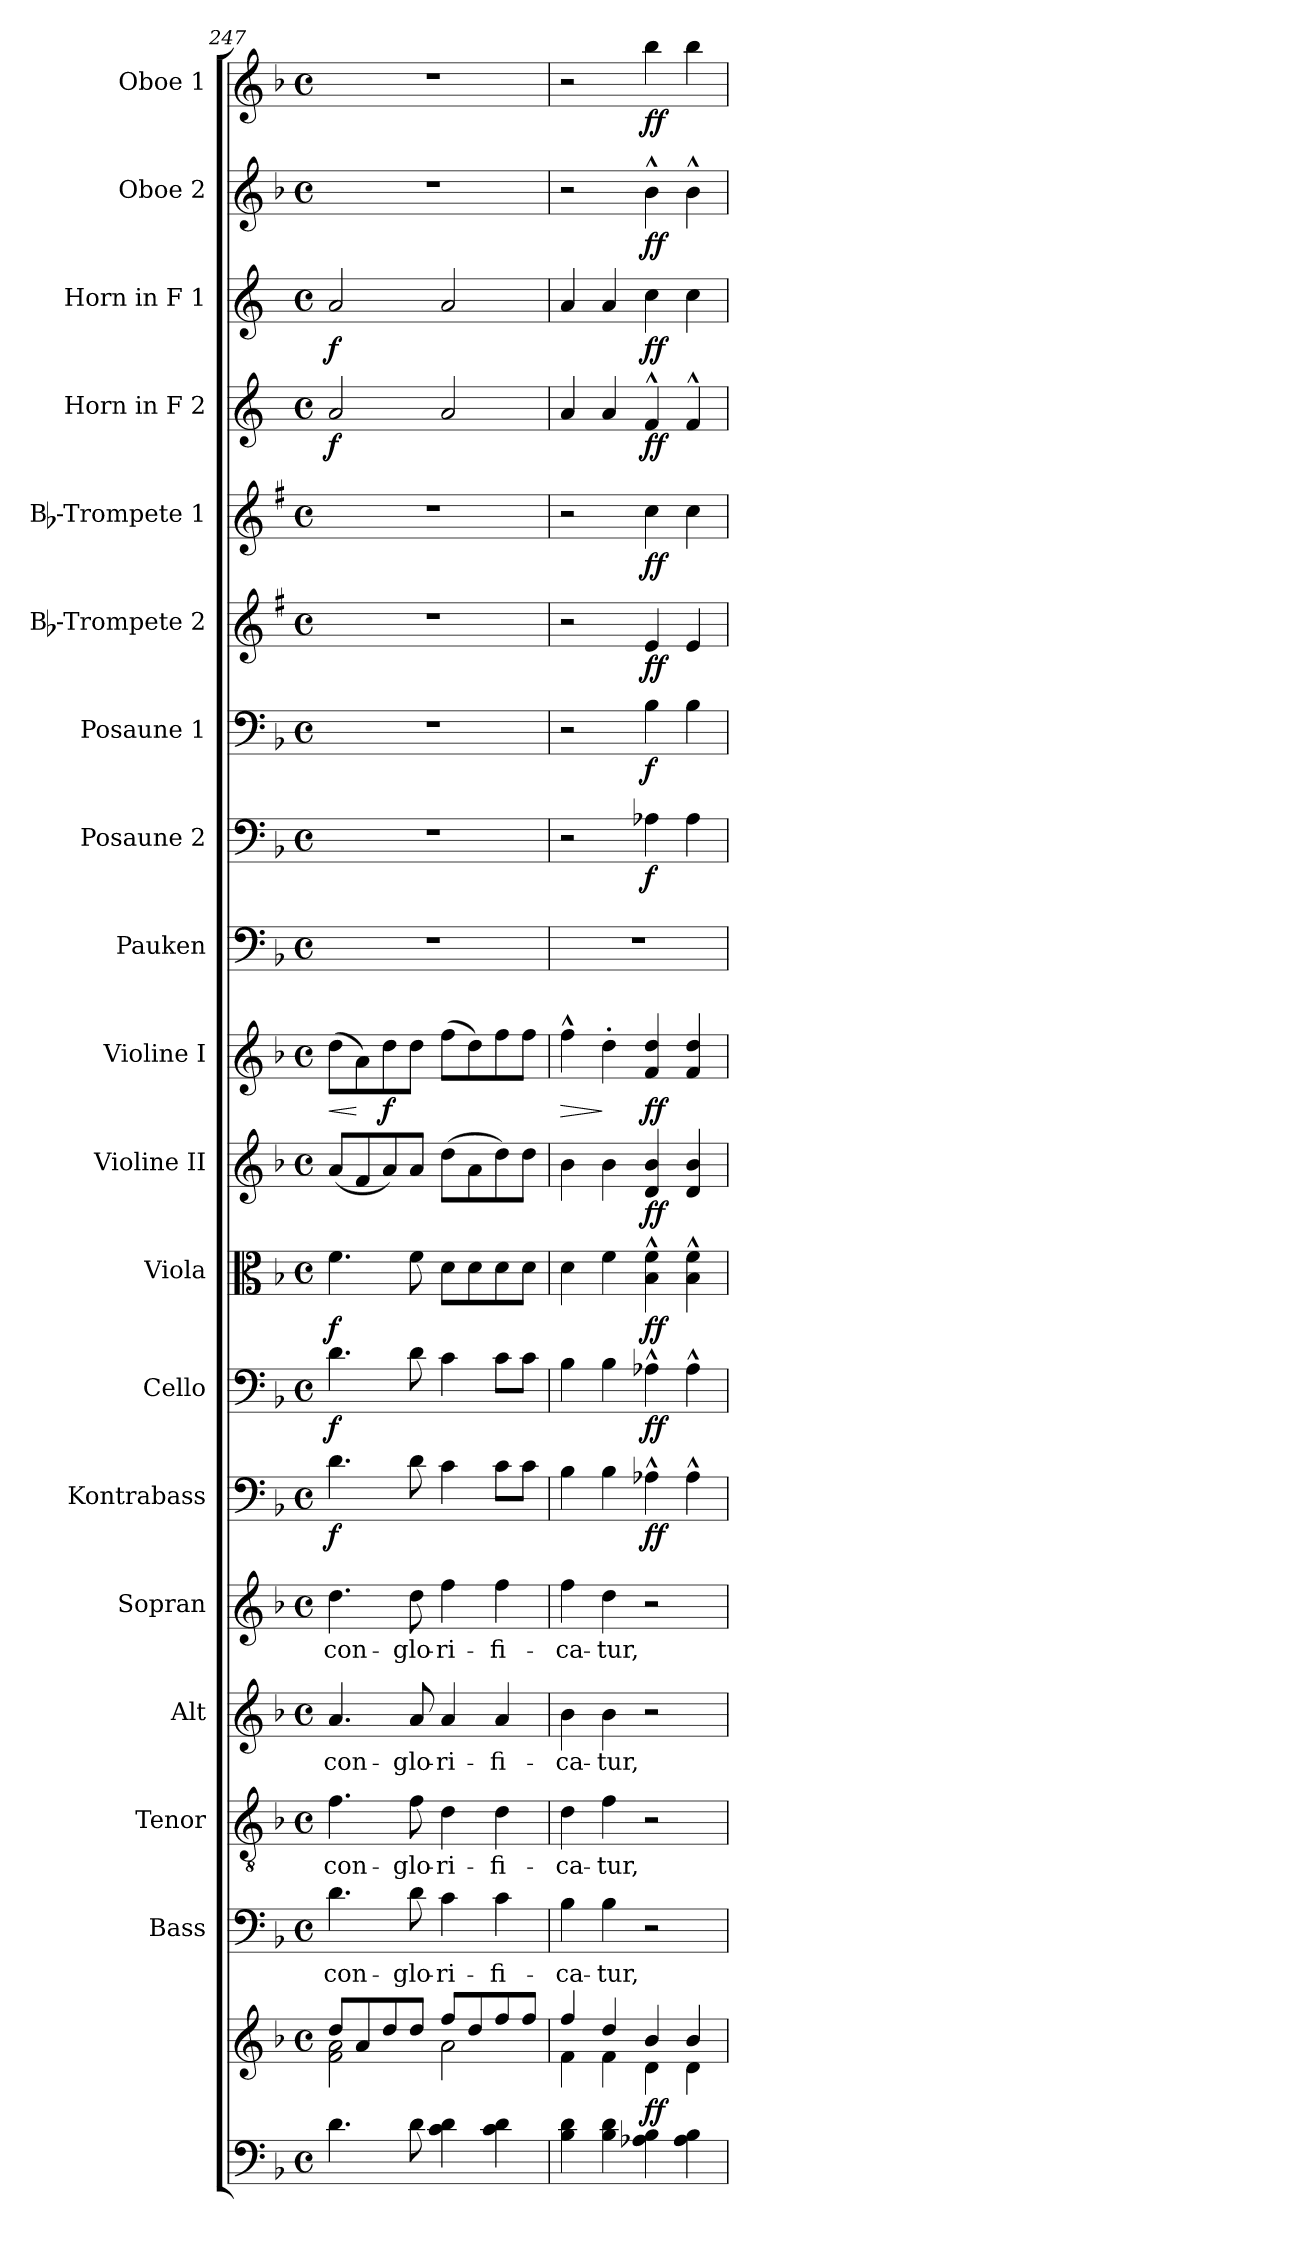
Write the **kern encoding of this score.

**kern	**kern	**dynam	**kern	**text	**kern	**text	**kern	**text	**kern	**text	**kern	**dynam	**kern	**dynam	**kern	**dynam	**kern	**dynam	**kern	**dynam	**kern	**kern	**dynam	**kern	**dynam	**kern	**dynam	**kern	**dynam	**kern	**dynam	**kern	**dynam	**kern	**dynam	**kern	**dynam
*part19	*part19	*part19	*part18	*part18	*part17	*part17	*part16	*part16	*part15	*part15	*part14	*part14	*part13	*part13	*part12	*part12	*part11	*part11	*part10	*part10	*part9	*part8	*part8	*part7	*part7	*part6	*part6	*part5	*part5	*part4	*part4	*part3	*part3	*part2	*part2	*part1	*part1
*staff20	*staff19	*staff19/20	*staff18	*staff18	*staff17	*staff17	*staff16	*staff16	*staff15	*staff15	*staff14	*staff14	*staff13	*staff13	*staff12	*staff12	*staff11	*staff11	*staff10	*staff10	*staff9	*staff8	*staff8	*staff7	*staff7	*staff6	*staff6	*staff5	*staff5	*staff4	*staff4	*staff3	*staff3	*staff2	*staff2	*staff1	*staff1
*	*	*	*I"Bass	*	*I"Tenor	*	*I"Alt	*	*I"Sopran	*	*I"Kontrabass	*	*I"Cello	*	*I"Viola	*	*I"Violine II	*	*I"Violine I	*	*I"Pauken	*I"Posaune 2	*	*I"Posaune 1	*	*I"Bb-Trompete 2	*	*I"Bb-Trompete 1	*	*I"Horn in F 2	*	*I"Horn in F 1	*	*I"Oboe 2	*	*I"Oboe 1	*
*	*	*	*I'B.	*	*I'T.	*	*I'A.	*	*I'S.	*	*I'Kb.	*	*	*	*I'Vla.	*	*I'Vl. II	*	*I'Vl. I	*	*I'Pk.	*I'Pos. 2	*	*I'Pos. 1	*	*I'Bb Trp. 2	*	*I'Bb Trp. 1	*	*	*	*	*	*I'Ob. 2	*	*I'Ob. 1	*
*clefF4	*clefG2	*	*clefF4	*	*clefGv2	*	*clefG2	*	*clefG2	*	*clefF4	*	*clefF4	*	*clefC3	*	*clefG2	*	*clefG2	*	*clefF4	*clefF4	*	*clefF4	*	*clefG2	*	*clefG2	*	*clefG2	*	*clefG2	*	*clefG2	*	*clefG2	*
*	*	*	*	*	*	*	*	*	*	*	*ITrd7c12	*	*	*	*	*	*	*	*	*	*	*	*	*	*	*ITrd1c2	*	*ITrd1c2	*	*ITrd4c7	*	*ITrd4c7	*	*	*	*	*
*k[b-]	*k[b-]	*	*k[b-]	*	*k[b-]	*	*k[b-]	*	*k[b-]	*	*k[b-]	*	*k[b-]	*	*k[b-]	*	*k[b-]	*	*k[b-]	*	*k[b-]	*k[b-]	*	*k[b-]	*	*k[b-]	*	*k[b-]	*	*k[b-]	*	*k[b-]	*	*k[b-]	*	*k[b-]	*
*F:	*F:	*	*F:	*	*F:	*	*F:	*	*F:	*	*F:	*	*F:	*	*F:	*	*F:	*	*F:	*	*F:	*F:	*	*F:	*	*F:	*	*F:	*	*F:	*	*F:	*	*F:	*	*F:	*
*M4/4	*M4/4	*	*M4/4	*	*M4/4	*	*M4/4	*	*M4/4	*	*M4/4	*	*M4/4	*	*M4/4	*	*M4/4	*	*M4/4	*	*M4/4	*M4/4	*	*M4/4	*	*M4/4	*	*M4/4	*	*M4/4	*	*M4/4	*	*M4/4	*	*M4/4	*
*met(c)	*met(c)	*	*met(c)	*	*met(c)	*	*met(c)	*	*met(c)	*	*met(c)	*	*met(c)	*	*met(c)	*	*met(c)	*	*met(c)	*	*met(c)	*met(c)	*	*met(c)	*	*met(c)	*	*met(c)	*	*met(c)	*	*met(c)	*	*met(c)	*	*met(c)	*
=247	=247	=247	=247	=247	=247	=247	=247	=247	=247	=247	=247	=247	=247	=247	=247	=247	=247	=247	=247	=247	=247	=247	=247	=247	=247	=247	=247	=247	=247	=247	=247	=247	=247	=247	=247	=247	=247
*	*^	*	*	*	*	*	*	*	*	*	*	*	*	*	*	*	*	*	*	*	*	*	*	*	*	*	*	*	*	*	*	*	*	*	*	*	*
!	!	!	!	!	!LO:LY:b	!	!LO:LY:b	!	!LO:LY:b	!	!LO:LY:b	!	!LO:DY:b	!	!LO:DY:b	!	!LO:DY:b	!	!	!	!LO:HP:b	!	!	!	!	!	!	!	!	!	!	!LO:DY:b	!	!LO:DY:b	!	!	!	!
4.d\	8dd/L	2f\ 2a\	.	4.d\	con-	4.f\	con-	4.a/	con-	4.dd\	con-	4.D\	f	4.d\	f	4.f\	f	(<8a/L	.	(>8dd\L	<	1r	1r	.	1r	.	1r	.	1r	.	2d/	f	2d/	f	1r	.	1r	.
.	8a/	.	.	.	.	.	.	.	.	.	.	.	.	.	.	.	.	8f/	.	8a\)	[	.	.	.	.	.	.	.	.	.	.	.	.	.	.	.	.	.
!	!	!	!	!	!	!	!	!	!	!	!	!	!	!	!	!	!	!	!	!	!LO:DY:b	!	!	!	!	!	!	!	!	!	!	!	!	!	!	!	!	!
.	8dd/	.	.	.	.	.	.	.	.	.	.	.	.	.	.	.	.	8a/)	.	8dd\	f	.	.	.	.	.	.	.	.	.	.	.	.	.	.	.	.	.
!	!	!	!	!	!LO:LY:b	!	!LO:LY:b	!	!LO:LY:b	!	!LO:LY:b	!	!	!	!	!	!	!	!	!	!	!	!	!	!	!	!	!	!	!	!	!	!	!	!	!	!	!
8d\	8dd/J	.	.	8d\	-glo-	8f\	-glo-	8a/	-glo-	8dd\	-glo-	8D\	.	8d\	.	8f\	.	8a/J	.	8dd\J	.	.	.	.	.	.	.	.	.	.	.	.	.	.	.	.	.	.
!	!	!	!	!	!LO:LY:b	!	!LO:LY:b	!	!LO:LY:b	!	!LO:LY:b	!	!	!	!	!	!	!	!	!	!	!	!	!	!	!	!	!	!	!	!	!	!	!	!	!	!	!
4c\ 4d\	8ff/L	2a\	.	4c\	-ri-	4d\	-ri-	4a/	-ri-	4ff\	-ri-	4C\	.	4c\	.	8d\L	.	(>8dd\L	.	(>8ff\L	.	.	.	.	.	.	.	.	.	.	2d/	.	2d/	.	.	.	.	.
.	8dd/	.	.	.	.	.	.	.	.	.	.	.	.	.	.	8d\	.	8a\	.	8dd\)	.	.	.	.	.	.	.	.	.	.	.	.	.	.	.	.	.	.
!	!	!	!	!	!LO:LY:b	!	!LO:LY:b	!	!LO:LY:b	!	!LO:LY:b	!	!	!	!	!	!	!	!	!	!	!	!	!	!	!	!	!	!	!	!	!	!	!	!	!	!	!
4c\ 4d\	8ff/	.	.	4c\	-fi-	4d\	-fi-	4a/	-fi-	4ff\	-fi-	8C\L	.	8c\L	.	8d\	.	8dd\)	.	8ff\	.	.	.	.	.	.	.	.	.	.	.	.	.	.	.	.	.	.
.	8ff/J	.	.	.	.	.	.	.	.	.	.	8C\J	.	8c\J	.	8d\J	.	8dd\J	.	8ff\J	.	.	.	.	.	.	.	.	.	.	.	.	.	.	.	.	.	.
=248	=248	=248	=248	=248	=248	=248	=248	=248	=248	=248	=248	=248	=248	=248	=248	=248	=248	=248	=248	=248	=248	=248	=248	=248	=248	=248	=248	=248	=248	=248	=248	=248	=248	=248	=248	=248	=248	=248
!	!	!	!	!	!LO:LY:b	!	!LO:LY:b	!	!LO:LY:b	!	!LO:LY:b	!	!	!	!	!	!	!	!	!	!LO:HP:b	!	!	!	!	!	!	!	!	!	!	!	!	!	!	!	!	!
4B-\ 4d\	4ff/	4f\	.	4B-\	-ca-	4d\	-ca-	4b-\	-ca-	4ff\	-ca-	4BB-\	.	4B-\	.	4d\	.	4b-\	.	4ff^^>\	>	1r	2r	.	2r	.	2r	.	2r	.	4d/	.	4d/	.	2r	.	2r	.
!	!	!	!	!	!LO:LY:b	!	!LO:LY:b	!	!LO:LY:b	!	!LO:LY:b	!	!	!	!	!	!	!	!	!	!	!	!	!	!	!	!	!	!	!	!	!	!	!	!	!	!	!
4B-\ 4d\	4dd/	4f\	.	4B-\	-tur,	4f\	-tur,	4b-\	-tur,	4dd\	-tur,	4BB-\	.	4B-\	.	4f\	.	4b-\	.	4dd'>\	]	.	.	.	.	.	.	.	.	.	4d/	.	4d/	.	.	.	.	.
!	!	!	!LO:DY:b	!	!	!	!	!	!	!	!	!	!LO:DY:b	!	!LO:DY:b	!	!LO:DY:b	!	!LO:DY:b	!	!LO:DY:b	!	!	!LO:DY:b	!	!LO:DY:b	!	!LO:DY:b	!	!LO:DY:b	!	!LO:DY:b	!	!LO:DY:b	!	!LO:DY:b	!	!LO:DY:b
4A-X\ 4B-\	4b-/	4d\	ff	2r	.	2r	.	2r	.	2r	.	4AA-X^^>\	ff	4A-X^^>\	ff	4B-\^^> 4f\^^>	ff	4d/ 4b-/	ff	4f/ 4dd/	ff	.	4A-X\	f	4B-\	f	4d/	ff	4b-\	ff	4B-^^>/	ff	4f\	ff	4b-^^>\	ff	4bb-\	ff
4A-\ 4B-\	4b-/	4d\	.	.	.	.	.	.	.	.	.	4AA-^^>\	.	4A-^^>\	.	4B-\^^> 4f\^^>	.	4d/ 4b-/	.	4f/ 4dd/	.	.	4A-\	.	4B-\	.	4d/	.	4b-\	.	4B-^^>/	.	4f\	.	4b-^^>\	.	4bb-\	.
*	*v	*v	*	*	*	*	*	*	*	*	*	*	*	*	*	*	*	*	*	*	*	*	*	*	*	*	*	*	*	*	*	*	*	*	*	*	*	*
=	=	=	=	=	=	=	=	=	=	=	=	=	=	=	=	=	=	=	=	=	=	=	=	=	=	=	=	=	=	=	=	=	=	=	=	=	=
*-	*-	*-	*-	*-	*-	*-	*-	*-	*-	*-	*-	*-	*-	*-	*-	*-	*-	*-	*-	*-	*-	*-	*-	*-	*-	*-	*-	*-	*-	*-	*-	*-	*-	*-	*-	*-	*-
